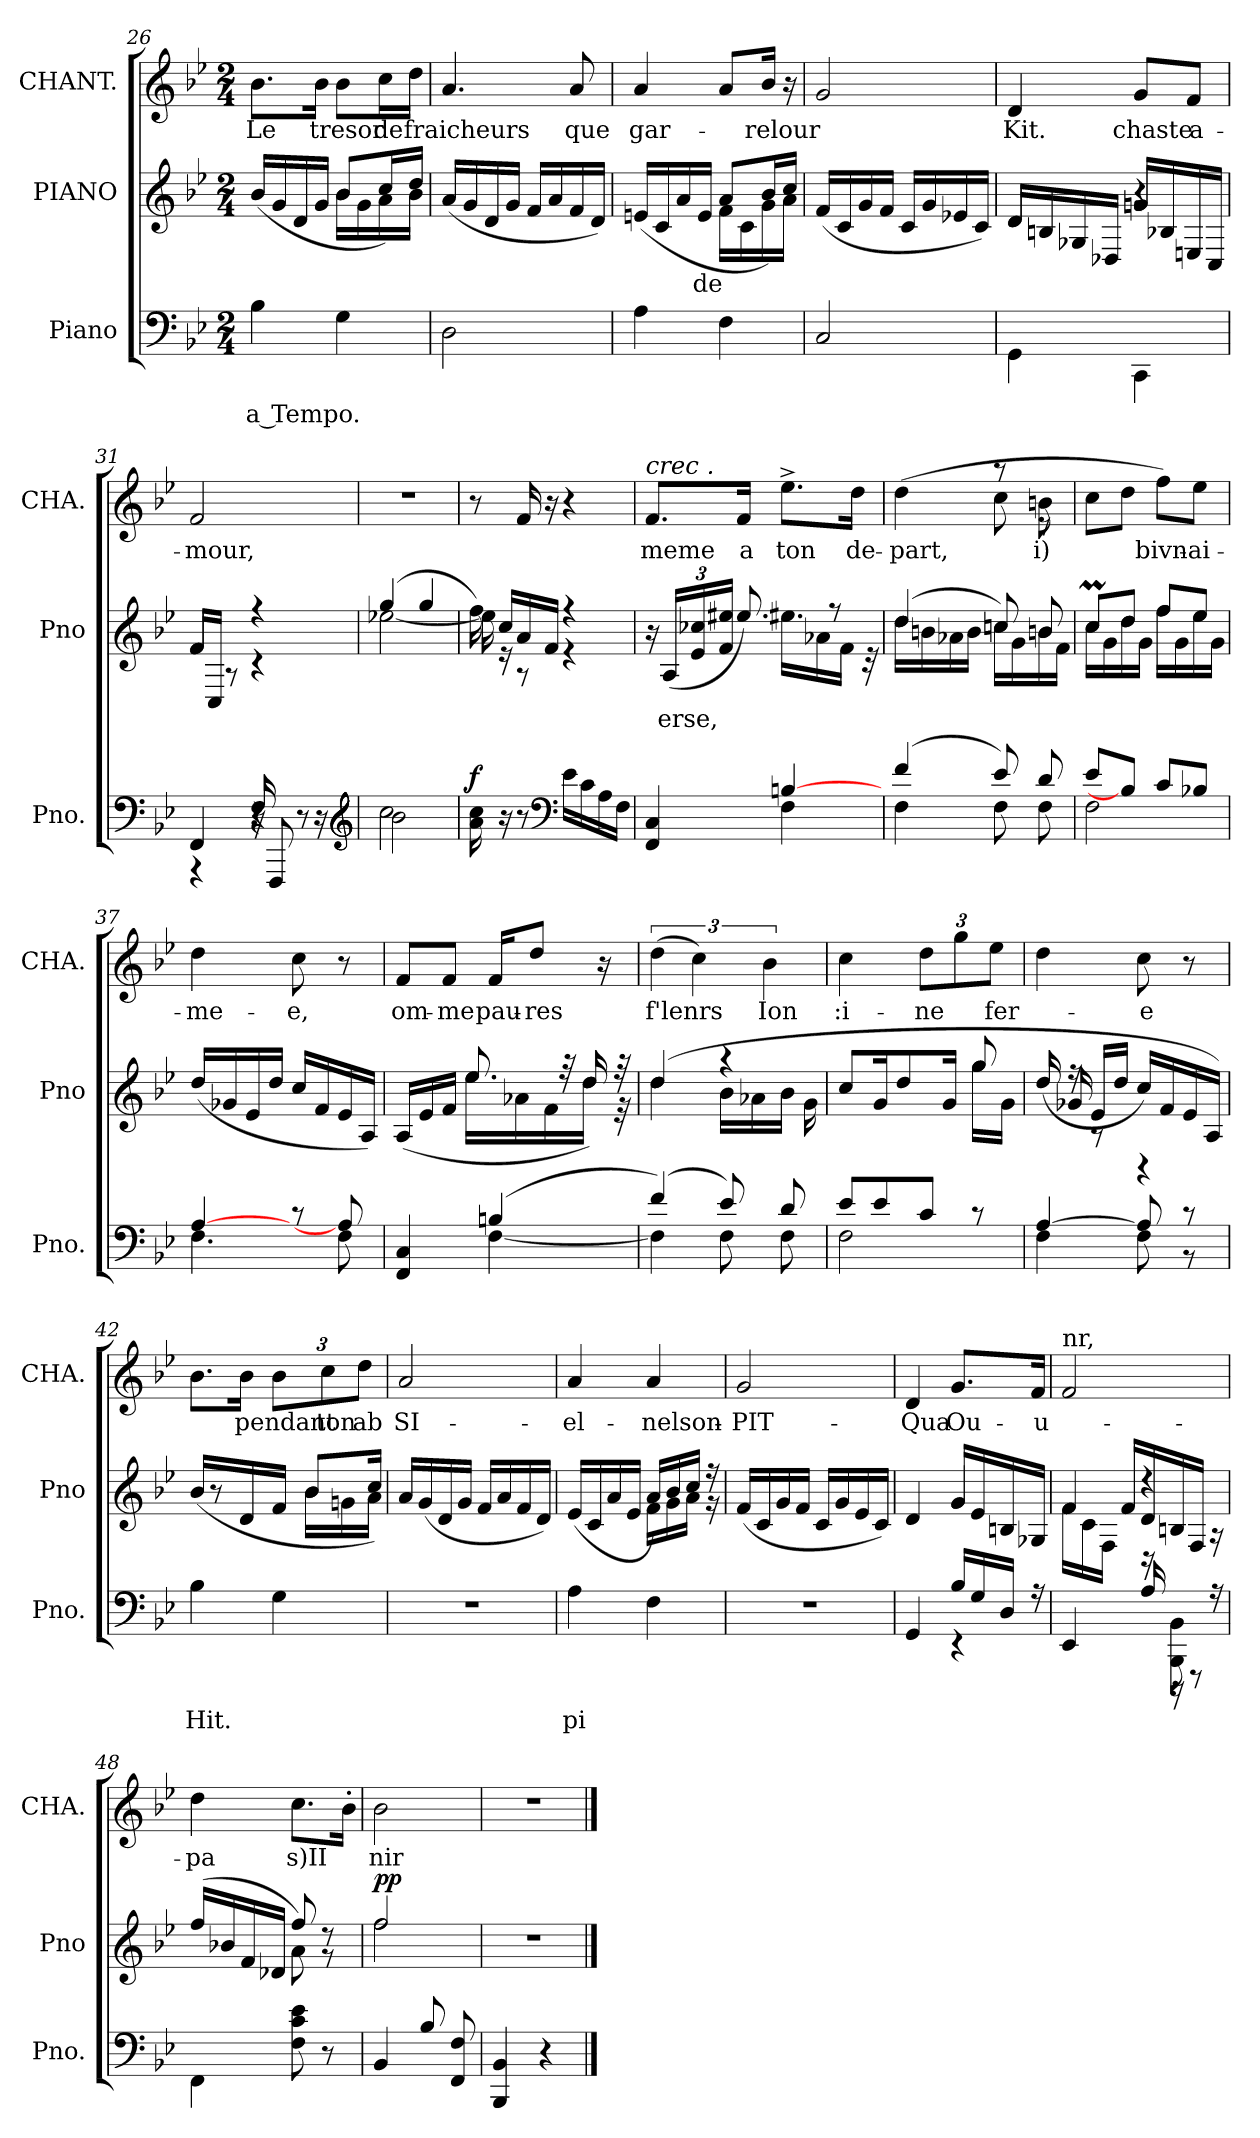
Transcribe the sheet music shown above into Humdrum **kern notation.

**kern	**text	**dynam	**kern	**text	**dynam	**kern	**text	**dynam
*part3	*part3	*part3	*part2	*part2	*part2	*part1	*part1	*part1
*staff3	*staff3	*staff3	*staff2	*staff2	*staff2	*staff1	*staff1	*staff1
*I"Piano	*	*	*I"PIANO	*	*	*I"CHANT.	*	*
*I'Pno.	*	*	*I'Pno	*	*	*I'CHA.	*	*
!!LO:LB:g=z
*clefF4	*	*	*clefG2	*	*	*clefG2	*	*
*k[b-e-]	*	*	*k[b-e-]	*	*	*k[b-e-]	*	*
*B-:	*	*	*B-:	*	*	*B-:	*	*
*M2/4	*	*	*M2/4	*	*	*M2/4	*	*
=26	=26	=26	=26	=26	=26	=26	=26	=26
*	*	*	*^	*	*	*	*	*
4B-\	a Tempo.	.	(16b-/LL	4ryy	.	.	8.b-\L	Le	.
.	.	.	16g/	.	.	.	.	.	.
.	.	.	16d/	.	.	.	.	.	.
.	.	.	16g/JJ	.	.	.	16b-\Jk	tresor	.
4G\	.	.	8b-/L	16b-\LL	.	.	8b-\L	.	.
.	.	.	.	16g\	.	.	.	.	.
.	.	.	16cc/L)	16a\	.	.	16cc\L	de	.
.	.	.	16dd/JJ	16b-\JJ	.	.	16dd\JJ	fraicheurs	.
*	*	*	*v	*v	*	*	*	*	*
=27	=27	=27	=27	=27	=27	=27	=27	=27
2D\	.	.	(16a/LL	.	.	4.a/	.	.
.	.	.	16g/	.	.	.	.	.
.	.	.	16d/	.	.	.	.	.
.	.	.	16g/JJ	.	.	.	.	.
.	.	.	16f/LL	.	.	.	.	.
.	.	.	16a/	.	.	.	.	.
.	.	.	16f/	.	.	8a/	que	.
.	.	.	16d/JJ)	.	.	.	.	.
=28	=28	=28	=28	=28	=28	=28	=28	=28
*	*	*	*^	*	*	*	*	*
4A\	.	.	(16en/LL	4ryy	.	.	4a/	gar-	.
.	.	.	16c/	.	.	.	.	.	.
.	.	.	16a/	.	.	.	.	.	.
.	.	.	16e/JJ	.	de	.	.	.	.
4F\	.	.	8a/L	16f\LL	.	.	8a/L	.	.
.	.	.	.	16c\	.	.	.	.	.
.	.	.	16b-/L)	16g\	.	.	16b-/Jk	relour	.
.	.	.	16cc/JJ	16a\JJ	.	.	16r	.	.
*	*	*	*v	*v	*	*	*	*	*
=29	=29	=29	=29	=29	=29	=29	=29	=29
2C/	.	.	(16f/LL	.	.	2g/	.	.
.	.	.	16c/	.	.	.	.	.
.	.	.	16g/	.	.	.	.	.
.	.	.	16f/JJ	.	.	.	.	.
.	.	.	16c/LL	.	.	.	.	.
.	.	.	16g/	.	.	.	.	.
.	.	.	16e-X/	.	.	.	.	.
.	.	.	16c/JJ)	.	.	.	.	.
=30	=30	=30	=30	=30	=30	=30	=30	=30
*	*	*	*^	*	*	*	*	*
*	*	*	*	*^	*	*	*	*	*
4GG\	.	.	4d/	16d\LL	4ryy	.	.	4d/	Kit.	.
.	.	.	.	16Bn/	.	.	.	.	.	.
.	.	.	.	16G-X/	.	.	.	.	.	.
.	.	.	.	16D-X/JJ	.	.	.	.	.	.
4CC\	.	.	4r	16gn\LL	4gn/	.	.	8g/L	chaste	.
.	.	.	.	16B-X\	.	.	.	.	.	.
.	.	.	.	16En/	.	.	.	8f/J	a-	.
.	.	.	.	16C/JJ	.	.	.	.	.	.
*	*	*	*	*v	*v	*	*	*	*	*
!!LO:LB:g=z
=31	=31	=31	=31	=31	=31	=31	=31	=31	=31
*^	*	*	*	*	*	*	*	*	*
*	*^	*	*	*	*	*	*	*	*	*
4ryy	4FF/	4r	.	.	4f/	16f\LL	.	.	2f/	mour,	.
.	.	.	.	.	.	16C/JJ	.	.	.	.	.
.	.	.	.	.	.	8r	.	.	.	.	.
16F/	4r	16r	.	.	4r	4r	.	.	.	.	.
8FFF/	.	16ryy	.	.	.	.	.	.	.	.	.
.	.	8r	.	.	.	.	.	.	.	.	.
16r	.	.	.	.	.	.	.	.	.	.	.
*v	*v	*v	*	*	*	*	*	*	*	*	*
*clefG2	*	*	*	*	*	*	*	*	*
=32	=32	=32	=32	=32	=32	=32	=32	=32	=32
*^	*	*	*	*	*	*	*	*	*
2cc\	2b-\	.	.	(4gg/	[2ee-X\	.	.	2r	.	.
.	.	.	.	4gg/	.	.	.	.	.	.
*v	*v	*	*	*	*	*	*	*	*	*
=33	=33	=33	=33	=33	=33	=33	=33	=33	=33
16a\ 16cc\	.	f	16ff\)	16ee-\]	.	.	8r	.	.
16r	.	.	16cc/LL	16r	.	.	.	.	.
8r	.	.	16a/	8r	.	.	16f/	.	.
.	.	.	16f/JJ	.	.	.	16r	.	.
*clefF4	*	*	*	*	*	*	*	*	*
16e-\LL	.	.	4r	4r	.	.	4r	.	.
16c\	.	.	.	.	.	.	.	.	.
16A\	.	.	.	.	.	.	.	.	.
16F\JJ	.	.	.	.	.	.	.	.	.
=34	=34	=34	=34	=34	=34	=34	=34	=34	=34
*^	*	*	*	*	*	*	*	*	*
!	!	!	!	!	!	!	!	!LO:TX:i:t=crec .	!	!
4FF/ 4C/	4ryy	.	.	16r	4ryy	.	.	8.f/L	meme	.
.	.	.	.	(24A/LL	.	erse,	.	.	.	.
.	.	.	.	24e-/ 24cc-X/	.	.	.	.	.	.
.	.	.	.	24f/ 24ee#X/JJ	.	.	.	.	.	.
.	.	.	.	8.ee#/)	.	.	.	16f/Jk	a	.
[4Bn/	4F\	.	.	.	16.ee#X\LL	.	.	8.ee-^\L	ton	.
.	.	.	.	.	16a-X\	.	.	.	.	.
.	.	.	.	8r	.	.	.	.	.	.
.	.	.	.	.	16f\JJ	.	.	.	.	.
.	.	.	.	.	.	.	.	16dd\Jk	de-	.
.	.	.	.	.	32r	.	.	.	.	.
!!LO:PB:g=z
=35	=35	=35	=35	=35	=35	=35	=35	=35	=35	=35
*	*	*	*	*	*	*	*	*^	*	*
(4f/	4F\	.	.	(4dd/	16dd\LL	.	.	(4dd\	4ryy	part,	.
.	.	.	.	.	16bn\	.	.	.	.	.	.
.	.	.	.	.	16a-X\	.	.	.	.	.	.
.	.	.	.	.	16b\JJ	.	.	.	.	.	.
8e-/)	8F\	.	.	8ccn/)	16ccn\LL	.	.	8r	8cc\	.	.
.	.	.	.	.	16g\	.	.	.	.	.	.
8d/	8F\	.	.	8bn/	16b\	.	.	8bn\	8r	i)	.
.	.	.	.	.	16f\JJ	.	.	.	.	.	.
*	*	*	*	*	*	*	*	*v	*v	*	*
=36	=36	=36	=36	=36	=36	=36	=36	=36	=36	=36
8e-/L	2F\	.	.	8ccM/L	16cc\LL	.	.	8cc\L	.	.
.	.	.	.	.	16g\	.	.	.	.	.
8Bn/J]	.	.	.	8dd/J	16dd\	.	.	8dd\J	.	.
.	.	.	.	.	16g\JJ	.	.	.	.	.
8c/L	.	.	.	8ff/L	16ff\LL	.	.	8ff\L)	bivn-	.
.	.	.	.	.	16g\	.	.	.	.	.
8B-X/J	.	.	.	8ee-/J	16ee-\	.	.	8ee-\J	ai-	.
.	.	.	.	.	16g\JJ	.	.	.	.	.
*	*	*	*	*v	*v	*	*	*	*	*
=37	=37	=37	=37	=37	=37	=37	=37	=37	=37
[4A/	4.F\	.	.	(16dd/LL	.	.	4dd\	me-	.
.	.	.	.	16g-X/	.	.	.	.	.
.	.	.	.	16e-/	.	.	.	.	.
.	.	.	.	16dd/JJ	.	.	.	.	.
8r	.	.	.	16cc/LL	.	.	8cc\	e,	.
.	.	.	.	16f/	.	.	.	.	.
8A/]	8F\	.	.	16e-/	.	.	8r	.	.
.	.	.	.	16A/JJ)	.	.	.	.	.
=38	=38	=38	=38	=38	=38	=38	=38	=38	=38
*	*	*	*	*^	*	*	*	*	*
4FF/ 4C/	4ryy	.	.	(16A/LL	8ryy	.	.	8f/L	om-	.
.	.	.	.	16e-/	.	.	.	.	.	.
.	.	.	.	16f/JJ	16ryy	.	.	8f/J	me	.
.	.	.	.	8.ee-/	16.ee-\LL	.	.	.	.	.
(4Bn/	[4F\	.	.	.	.	.	.	16f/KL	pau-	.
.	.	.	.	.	16a-X\	.	.	.	.	.
.	.	.	.	.	.	.	.	8dd/J	res	.
.	.	.	.	.	16f\	.	.	.	.	.
.	.	.	.	32r	.	.	.	.	.	.
.	.	.	.	16dd/)	16dd\JJ	.	.	.	.	.
.	.	.	.	.	.	.	.	16r	.	.
.	.	.	.	32r	32r	.	.	.	.	.
!!LO:LB:g=z
=39	=39	=39	=39	=39	=39	=39	=39	=39	=39	=39
(4f/)	4F\]	.	.	(4dd/	4dd\	.	.	(6dd\	f'lenrs	.
.	.	.	.	.	.	.	.	6cc\)	.	.
8e-/)	8F\	.	.	4r	16b-\LL	.	.	.	.	.
.	.	.	.	.	16a-X\	.	.	.	.	.
.	.	.	.	.	.	.	.	6b-\	Ion	.
8d/	8F\	.	.	.	16b-\JJ	.	.	.	.	.
.	.	.	.	.	16g\	.	.	.	.	.
=40	=40	=40	=40	=40	=40	=40	=40	=40	=40	=40
8e-/L	2F\	.	.	8cc/L	4ryy	.	.	4cc\	:i-	.
8e-/	.	.	.	16g/k	.	.	.	.	.	.
.	.	.	.	8dd/	.	.	.	.	.	.
8c/J	.	.	.	.	8ryy	.	.	12dd\L	ne	.
.	.	.	.	16g/Jk	.	.	.	.	.	.
.	.	.	.	.	.	.	.	12gg\	.	.
8r	.	.	.	8gg/	16gg\LL	.	.	.	.	.
.	.	.	.	.	.	.	.	12ee-\J	fer-	.
.	.	.	.	.	16g\JJ	.	.	.	.	.
=41	=41	=41	=41	=41	=41	=41	=41	=41	=41	=41
[4A/	4F\	.	.	(16dd/	16ryy	.	.	4dd\	.	.
.	.	.	.	16r	16g-X/	.	.	.	.	.
.	.	.	.	16e-/LL	8r	.	.	.	.	.
.	.	.	.	16dd/JJ	.	.	.	.	.	.
8A/]	8F\	.	.	16cc/LL)	4r	.	.	8cc\	e	.
.	.	.	.	16f/	.	.	.	.	.	.
8r	8r	.	.	16e-/	.	.	.	8r	.	.
.	.	.	.	16A/JJ)	.	.	.	.	.	.
*v	*v	*	*	*	*	*	*	*	*	*
=42	=42	=42	=42	=42	=42	=42	=42	=42	=42
4B-\	Hit.	dim.	(16b-/LL	4ryy	.	.	8.b-\L	.	dim.
.	.	.	8r	.	.	.	.	.	.
.	.	.	16d/	.	.	.	16b-\Jk	pendant	.
4G\	.	.	16f/JJ	16ryy	.	.	12b-\L	.	.
.	.	.	8b-/L	16b-\LL	.	.	.	.	.
.	.	.	.	.	.	.	12cc\	ton	.
.	.	.	.	16gn\	.	.	.	.	.
.	.	.	.	.	.	.	12dd\J	ab	.
.	.	.	16cc/Jk)	16a\JJ	.	.	.	.	.
*	*	*	*v	*v	*	*	*	*	*
!!LO:LB:g=z
=43	=43	=43	=43	=43	=43	=43	=43	=43
2r	.	.	16a/LL	.	.	2a/	SI-	.
.	.	.	(16g/	.	.	.	.	.
.	.	.	16d/	.	.	.	.	.
.	.	.	16g/JJ	.	.	.	.	.
.	.	.	16f/LL	.	.	.	.	.
.	.	.	16a/	.	.	.	.	.
.	.	.	16f/	.	.	.	.	.
.	.	.	16d/JJ)	.	.	.	.	.
=44	=44	=44	=44	=44	=44	=44	=44	=44
*	*	*	*^	*	*	*	*	*
4A\	pi	.	(16e-/LL	4ryy	.	.	4a/	el-	.
.	.	.	16c/	.	.	.	.	.	.
.	.	.	16a/	.	.	.	.	.	.
.	.	.	16e-/JJ	.	.	.	.	.	.
4F\	.	.	16a/LL)	16f\LL	.	.	4a/	nelson-	.
.	.	.	16b-/	16g\	.	.	.	.	.
.	.	.	16cc/JJ	16a\JJ	.	.	.	.	.
.	.	.	16r	16r	.	.	.	.	.
*	*	*	*v	*v	*	*	*	*	*
=45	=45	=45	=45	=45	=45	=45	=45	=45
2r	.	.	(16f/LL	.	.	2g/	PIT-	.
.	.	.	16c/	.	.	.	.	.
.	.	.	16g/	.	.	.	.	.
.	.	.	16f/JJ	.	.	.	.	.
.	.	.	16c/LL	.	.	.	.	.
.	.	.	16g/	.	.	.	.	.
.	.	.	16e-/	.	.	.	.	.
.	.	.	16c/JJ)	.	.	.	.	.
=46	=46	=46	=46	=46	=46	=46	=46	=46
*^	*	*	*^	*	*	*	*	*
4ryy	4GG/	.	.	4d/	4ryy	.	.	4d/	Qua	.
16B-/LL	4r	.	.	4g/	16g\LL	.	.	8.g/L	Ou-	.
16G/	.	.	.	.	16e-\	.	.	.	.	.
16D/JJ	.	.	.	.	16Bn/	.	.	.	.	.
16r	.	.	.	.	16G-X/JJ	.	.	16f/Jk	u--	.
!!LO:LB:g=z
=47	=47	=47	=47	=47	=47	=47	=47	=47	=47	=47
!	!	!	!	!	!	!	!	!LO:TX:t=nr,	!	!
(4EE-/	4ryy	.	.	4f/	16f\LL	.	.	2f/	.	.
.	.	.	.	.	16c\	.	.	.	.	.
.	.	.	.	.	16F/JJ	.	.	.	.	.
.	.	.	.	.	16f\LL	.	.	.	.	.
16r	16A/	.	.	4r	16d\	.	.	.	.	.
8BBB-\ 8BB-\	16r	.	.	.	16Bn/	.	.	.	.	.
.	8r	.	.	.	16F/JJ	.	.	.	.	.
16r	.	.	.	.	16r	.	.	.	.	.
*v	*v	*	*	*	*	*	*	*	*	*
=48	=48	=48	=48	=48	=48	=48	=48	=48	=48
!	!	!	!	!	!	!	!LO:TX:t=Hit.	!	!
*	*	*	*	*	*	*	*^	*	*
4FF\	.	.	(16ff\LL	4ryy	.	.	4dd\	16ryy	pa	.
.	.	.	16b-X\	.	.	.	.	4..ryy	.	.
.	.	.	16f/	.	.	.	.	.	.	.
.	.	.	16d-X/JJ	.	.	.	.	.	.	.
8F\ 8c\ 8e-\	.	.	8a\)	8ff/	.	.	8.cc\L	.	s)II	.
8r	.	.	8r	8r	.	.	.	.	.	.
.	.	.	.	.	.	.	16b-'\Jk	.	.	.
*	*	*	*	*	*	*	*v	*v	*	*
=49	=49	=49	=49	=49	=49	=49	=49	=49	=49
4BB-/	.	.	2ff/	2ff\	.	pp	2b-\	nir	.
8B-/	.	.	.	.	.	.	.	.	.
8FF/ 8F/	.	.	.	.	.	.	.	.	.
*	*	*	*v	*v	*	*	*	*	*
=50	=50	=50	=50	=50	=50	=50	=50	=50
4BBB-/ 4BB-/	.	.	2r	.	.	2r	.	.
4r	.	.	.	.	.	.	.	.
==	==	==	==	==	==	==	==	==
*-	*-	*-	*-	*-	*-	*-	*-	*-
